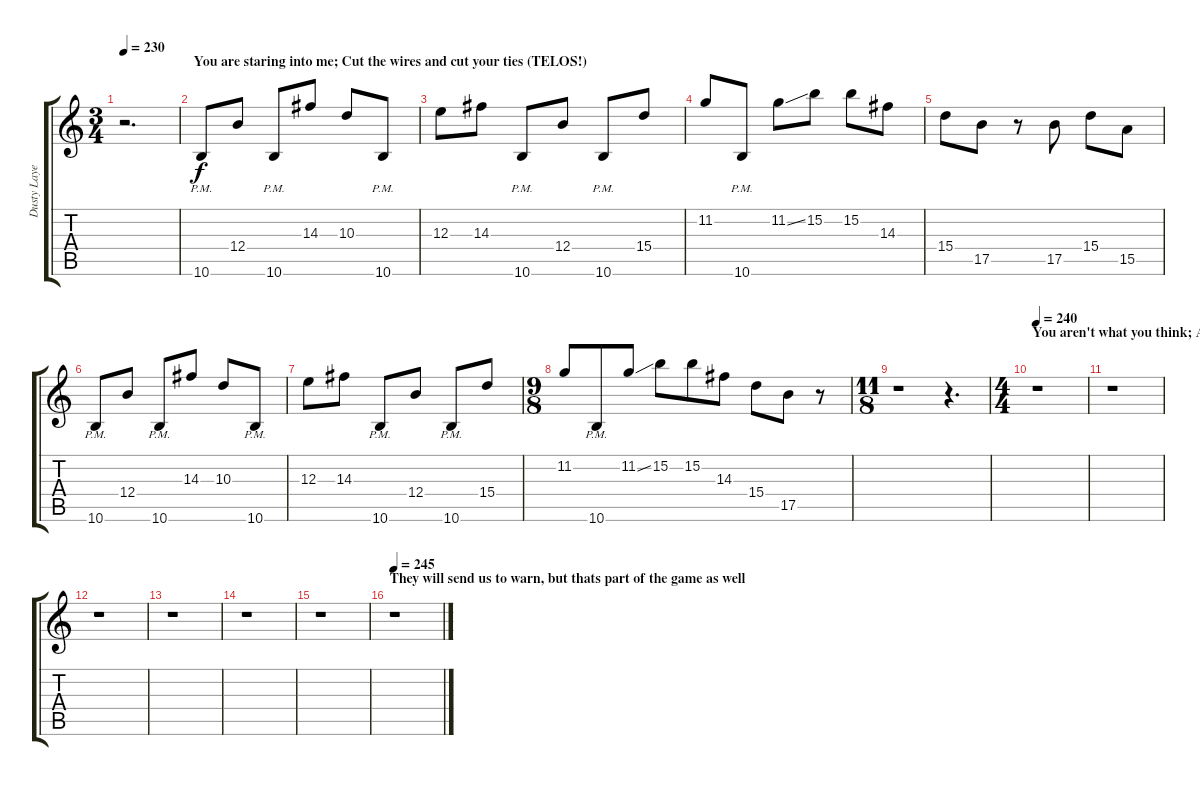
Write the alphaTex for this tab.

\track ("Dusty Layer 2" "Dusty Laye") {instrument distortionguitar}
\staff {score tabs}
\tuning (Db4 Ab3 E3 B2 Gb2 Db2) {hide}
\ts (3 4)
\tempo 230
\clef g2
\ks c
r.2{d dy f} |
\section ("" "You are staring into me; Cut the wires and cut your ties (TELOS!)")
10.6{pm}.8 12.4.8 10.6{pm}.8 14.3.8 10.3.8 10.6{pm}.8 |
12.3.8 14.3.8 10.6{pm}.8 12.4.8 10.6{pm}.8 15.4.8 |
11.2.8 10.6{pm}.8 11.2{ss}.8 15.2.8 15.2.8 14.3.8 |
15.4.8 17.5.8 r.8 17.5.8 15.4.8 15.5.8 |
10.6{pm}.8 12.4.8 10.6{pm}.8 14.3.8 10.3.8 10.6{pm}.8 |
12.3.8 14.3.8 10.6{pm}.8 12.4.8 10.6{pm}.8 15.4.8 |
\ts (9 8)
11.2.8 10.6{pm}.8 11.2{ss}.8 15.2.8 15.2.8 14.3.8 15.4.8 17.5.8 r.8 |
\ts (11 8)
r.1 r.4{d} |
\ts (4 4)
\section ("" "You aren't what you think; An experiment")
\tempo 240
r.1 |
r.1 |
r.1 |
r.1 |
r.1 |
r.1 |
\section ("" "They will send us to warn, but thats part of the game as well")
\tempo 245
r.1
